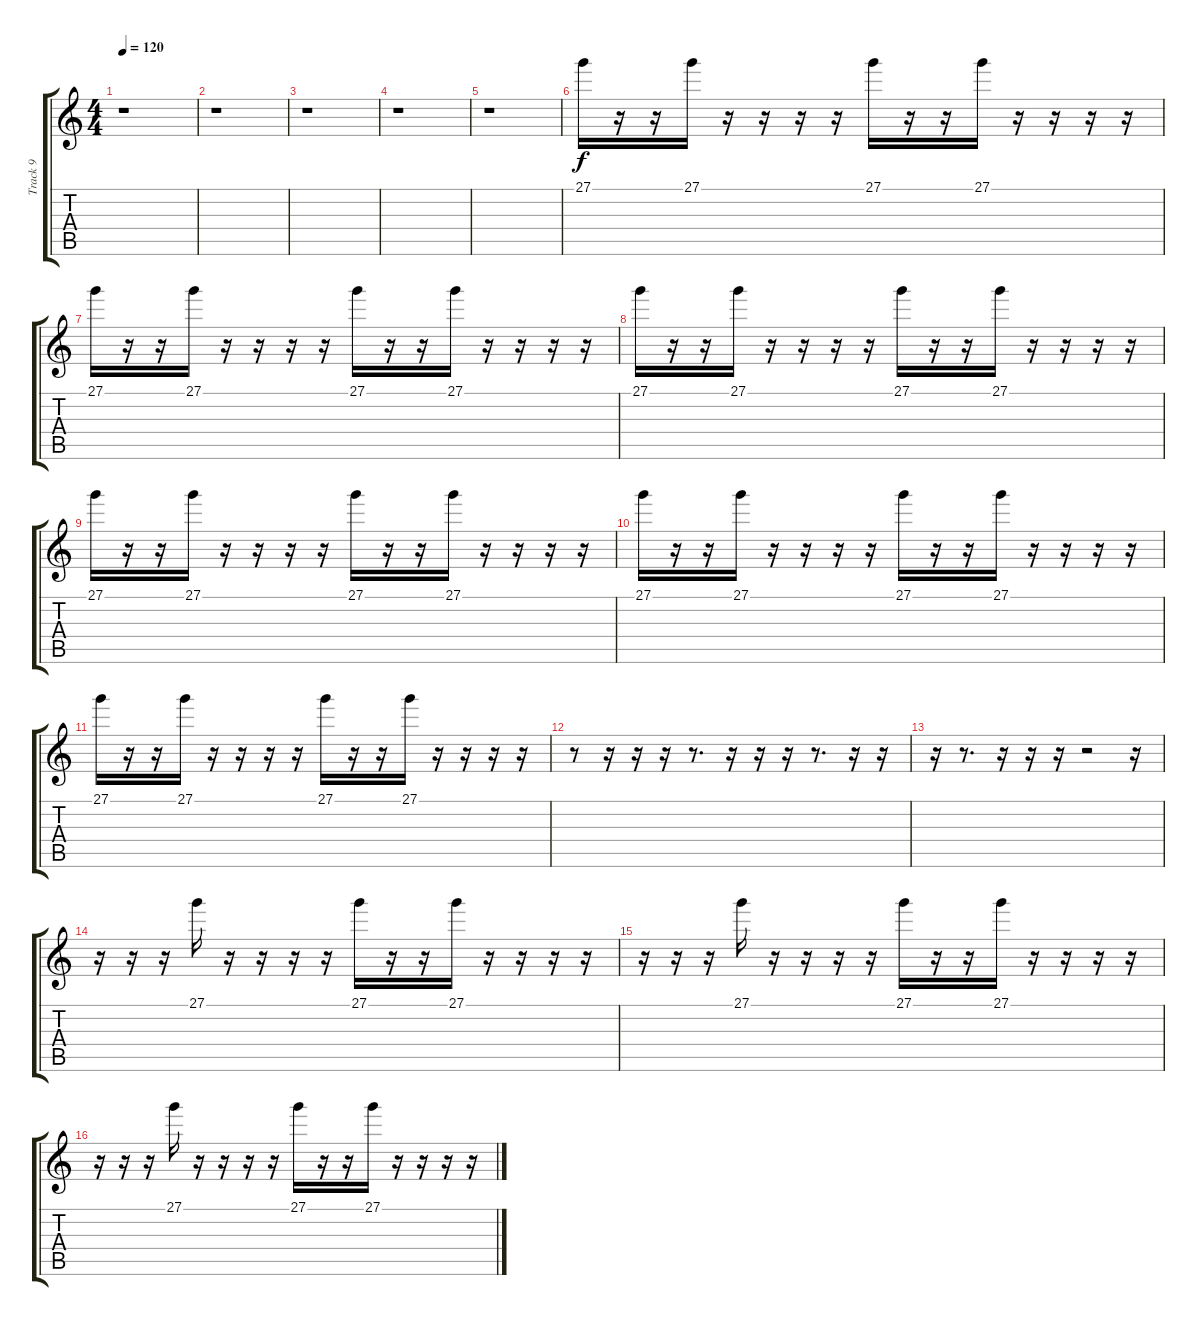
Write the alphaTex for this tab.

\track ("Track 9" "Track 9") {instrument fx3crystal}
\staff {score tabs}
\tuning (E4 B3 G3 D3 A2 E2) {hide}
\ts (4 4)
\tempo 120
\clef g2
\ks c
r.1{dy fff} |
r.1 |
r.1 |
r.1 |
r.1 |
27.1.16{dy f} r.16 r.16 27.1.16 r.16 r.16 r.16 r.16 27.1.16 r.16 r.16 27.1.16 r.16 r.16 r.16 r.16 |
27.1.16 r.16 r.16 27.1.16 r.16 r.16 r.16 r.16 27.1.16 r.16 r.16 27.1.16 r.16 r.16 r.16 r.16 |
27.1.16 r.16 r.16 27.1.16 r.16 r.16 r.16 r.16 27.1.16 r.16 r.16 27.1.16 r.16 r.16 r.16 r.16 |
27.1.16 r.16 r.16 27.1.16 r.16 r.16 r.16 r.16 27.1.16 r.16 r.16 27.1.16 r.16 r.16 r.16 r.16 |
27.1.16 r.16 r.16 27.1.16 r.16 r.16 r.16 r.16 27.1.16 r.16 r.16 27.1.16 r.16 r.16 r.16 r.16 |
27.1.16 r.16 r.16 27.1.16 r.16 r.16 r.16 r.16 27.1.16 r.16 r.16 27.1.16 r.16 r.16 r.16 r.16 |
r.8 r.16 r.16 r.16 r.8{d} r.16 r.16 r.16 r.8{d} r.16 r.16 |
r.16 r.8{d} r.16 r.16 r.16 r.2 r.16 |
r.16 r.16 r.16 27.1.16 r.16 r.16 r.16 r.16 27.1.16 r.16 r.16 27.1.16 r.16 r.16 r.16 r.16 |
r.16 r.16 r.16 27.1.16 r.16 r.16 r.16 r.16 27.1.16 r.16 r.16 27.1.16 r.16 r.16 r.16 r.16 |
r.16 r.16 r.16 27.1.16 r.16 r.16 r.16 r.16 27.1.16 r.16 r.16 27.1.16 r.16 r.16 r.16 r.16
